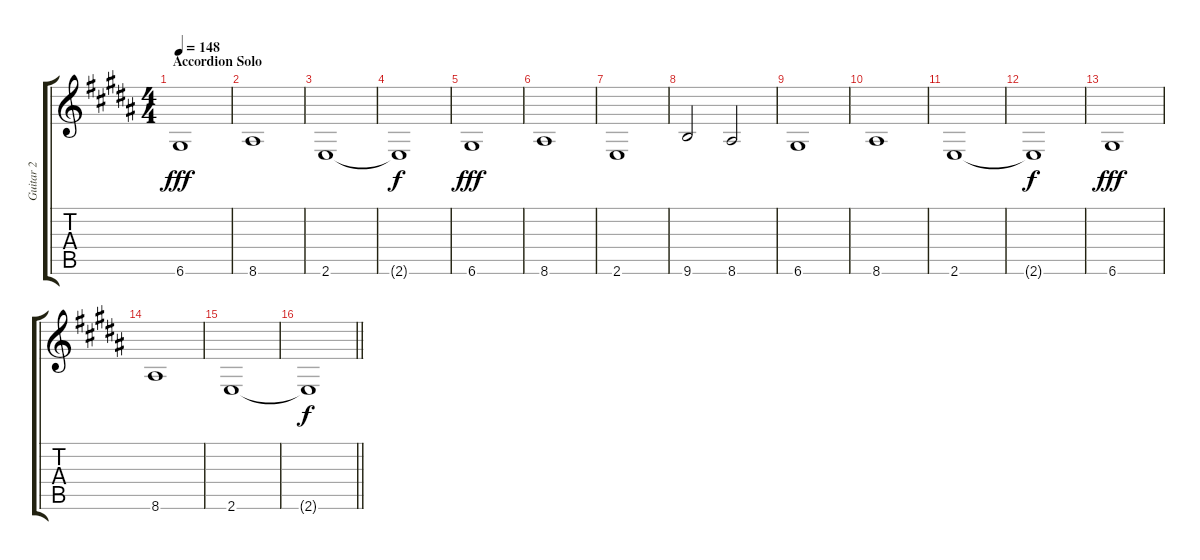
\track ("Guitar 2" "Guitar 2") {instrument distortionguitar}
\staff {score tabs}
\tuning (E4 B3 G3 D3 A2 D2) {hide}
\ts (4 4)
\section ("" "Accordion Solo")
\tempo 148
\clef g2
\ks b
6.6.1{dy fff} |
8.6.1 |
2.6.1 |
2.6{t}.1{dy f} |
6.6.1{dy fff} |
8.6.1 |
2.6.1 |
9.6.2 8.6.2 |
6.6.1 |
8.6.1 |
2.6.1 |
2.6{t}.1{dy f} |
6.6.1{dy fff} |
8.6.1 |
2.6.1 |
\barLineRight lightlight
2.6{t}.1{dy f}
